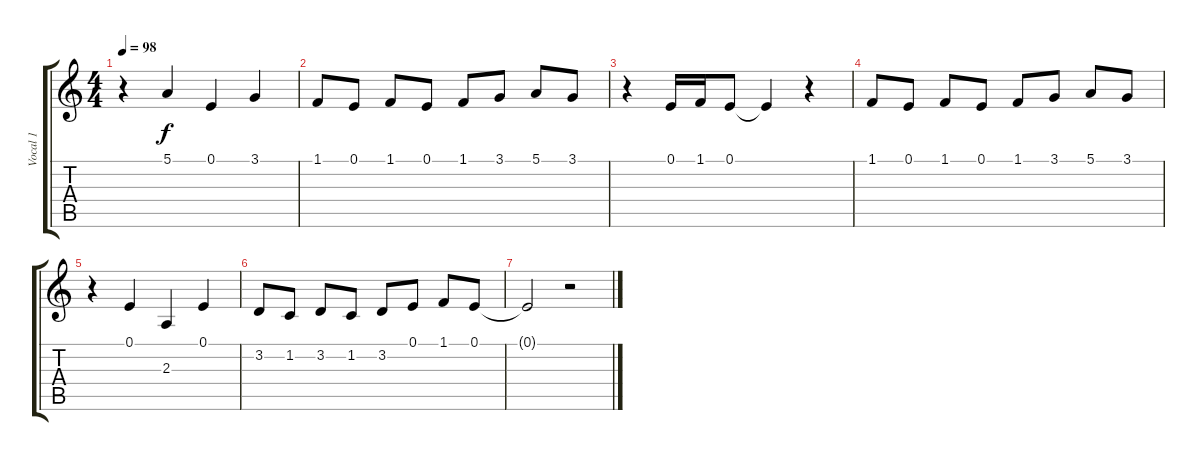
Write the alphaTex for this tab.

\track ("Vocal 1" "Vocal 1") {instrument violin}
\staff {score tabs}
\tuning (E4 B3 G3 D3 A2 E2) {hide}
\ts (4 4)
\tempo 98
\clef g2
\ks c
r.4{dy f} 5.1.4 0.1.4 3.1.4 |
1.1.8 0.1.8 1.1.8 0.1.8 1.1.8 3.1.8 5.1.8 3.1.8 |
r.4 0.1.16 1.1.16 0.1.8 0.1{t}.4 r.4 |
1.1.8 0.1.8 1.1.8 0.1.8 1.1.8 3.1.8 5.1.8 3.1.8 |
r.4 0.1.4 2.3.4 0.1.4 |
3.2.8 1.2.8 3.2.8 1.2.8 3.2.8 0.1.8 1.1.8 0.1.8 |
0.1{t}.2 r.2
